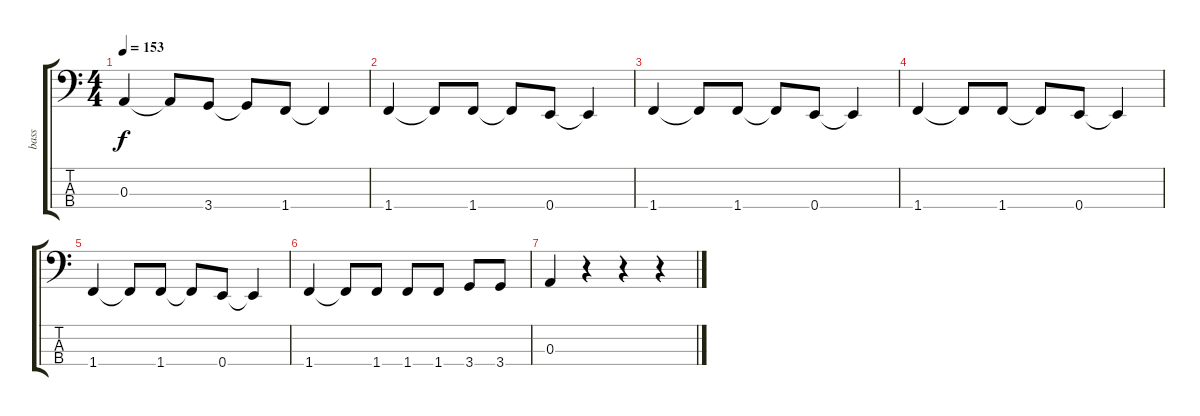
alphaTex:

\track ("bass" "bass") {instrument electricbassfinger}
\staff {score tabs}
\tuning (G2 D2 A1 E1) {hide}
\ts (4 4)
\tempo 153
\clef f4
\ks c
0.3.4{dy f} 0.3{t}.8 3.4.8 3.4{t}.8 1.4.8 1.4{t}.4 |
1.4.4 1.4{t}.8 1.4.8 1.4{t}.8 0.4.8 0.4{t}.4 |
1.4.4 1.4{t}.8 1.4.8 1.4{t}.8 0.4.8 0.4{t}.4 |
1.4.4 1.4{t}.8 1.4.8 1.4{t}.8 0.4.8 0.4{t}.4 |
1.4.4 1.4{t}.8 1.4.8 1.4{t}.8 0.4.8 0.4{t}.4 |
\ks aminor
1.4.4 1.4{t}.8 1.4.8 1.4.8 1.4.8 3.4.8 3.4.8 |
0.3.4 r.4 r.4 r.4
